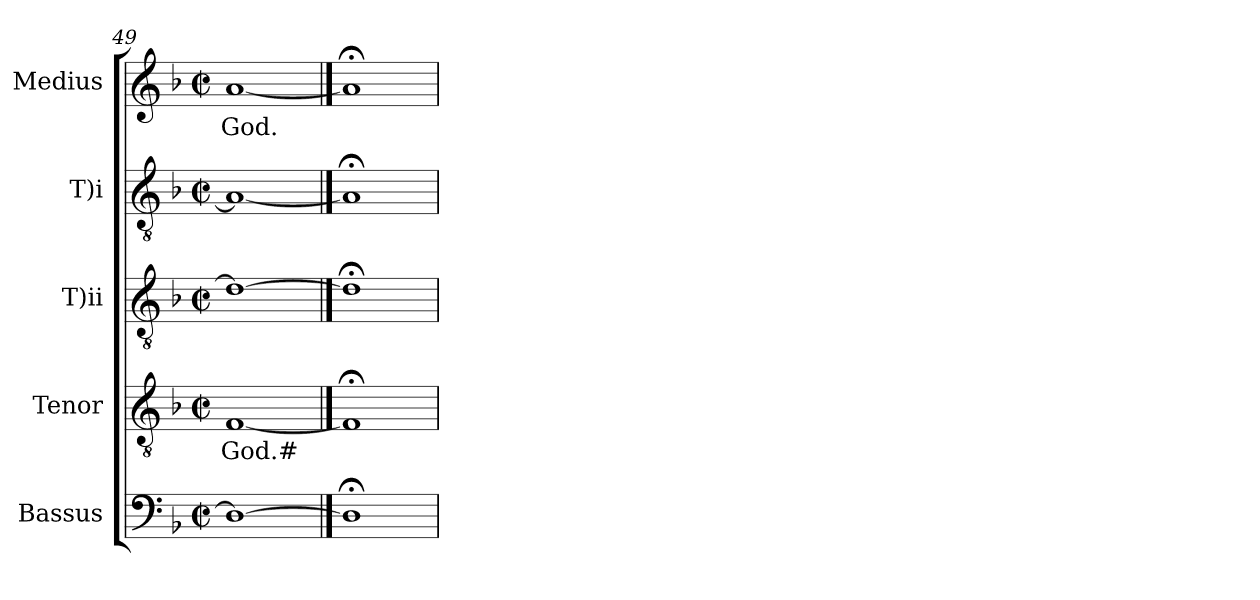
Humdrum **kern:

**kern	**text	**kern	**text	**kern	**text	**kern	**text	**kern	**text
*part5	*part5	*part4	*part4	*part3	*part3	*part2	*part2	*part1	*part1
*staff5	*staff5	*staff4	*staff4	*staff3	*staff3	*staff2	*staff2	*staff1	*staff1
*I"Bassus	*	*I"Tenor	*	*I"T)ii	*	*I"T)i	*	*I"Medius	*
*I'B	*	*	*	*I'T)ii	*	*I'T)i	*	*I'M	*
*clefF4	*	*clefGv2	*	*clefGv2	*	*clefGv2	*	*clefG2	*
*k[b-]	*	*k[b-]	*	*k[b-]	*	*k[b-]	*	*k[b-]	*
*F:	*	*F:	*	*F:	*	*F:	*	*F:	*
*M2/2	*	*M2/2	*	*M2/2	*	*M2/2	*	*M2/2	*
*met(c|)	*	*met(c|)	*	*met(c|)	*	*met(c|)	*	*met(c|)	*
=49	=49	=49	=49	=49	=49	=49	=49	=49	=49
!	!LO:LY:b:cj	!	!LO:LY:b:cj	!	!LO:LY:b:cj	!	!LO:LY:b:rj	!	!LO:LY:b:cj
1D_	.	[1F	God.#	1d_	.	1A_	.	[1a	God.
==50	==50	==50	==50	==50	==50	==50	==50	==50	==50
1D;<]	.	1F;<]	.	1d;<]	.	1A;<]	.	1a;<]	.
=	=	=	=	=	=	=	=	=	=
*-	*-	*-	*-	*-	*-	*-	*-	*-	*-
